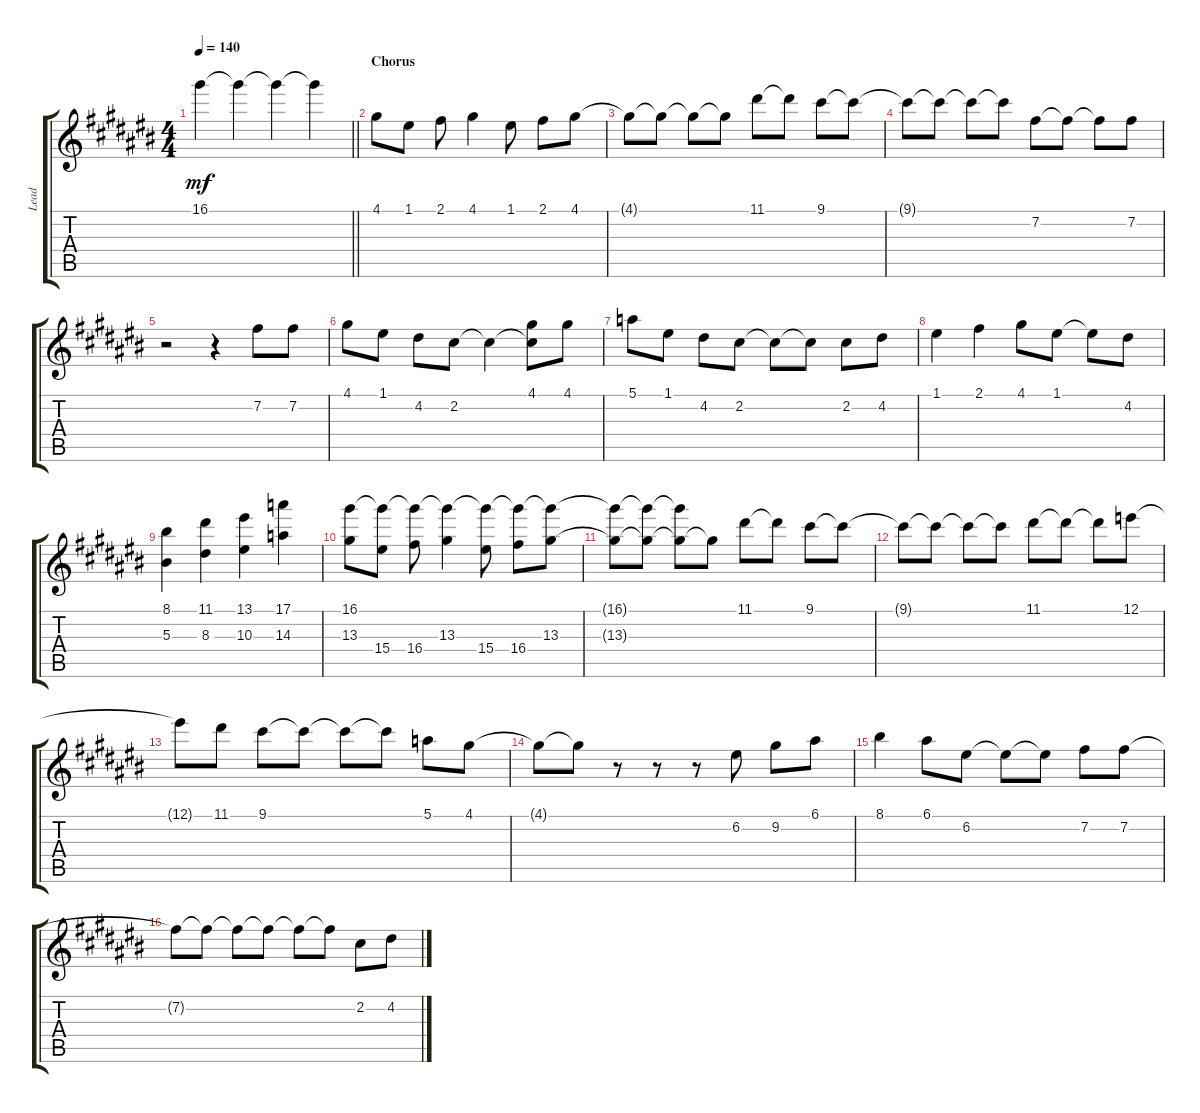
\track ("Lead" "Lead") {instrument acousticguitarnylon}
\staff {score tabs}
\tuning (E4 B3 G3 D3 A2 E2) {hide}
\ts (4 4)
\tempo 140
\clef g2
\barLineRight lightlight
\ks c#
16.1.4{dy mf} 16.1{t}.4 16.1{t}.4 16.1{t}.4 |
\section ("" "Chorus")
4.1.8 1.1.8 2.1.8 4.1.4 1.1.8 2.1.8 4.1.8 |
4.1{t}.8 4.1{t}.8 4.1{t}.8 4.1{t}.8 11.1.8 11.1{t}.8 9.1.8 9.1{t}.8 |
9.1{t}.8 9.1{t}.8 9.1{t}.8 9.1{t}.8 7.2.8 7.2{t}.8 7.2{t}.8 7.2.8 |
r.2 r.4 7.2.8 7.2.8 |
4.1.8 1.1.8 4.2.8 2.2.8 2.2{t}.4 (4.1 2.2{t}).8 4.1.8 |
5.1.8 1.1.8 4.2.8 2.2.8 2.2{t}.8 2.2{t}.8 2.2.8 4.2.8 |
1.1.4 2.1.4 4.1.8 1.1.8 1.1{t}.8 4.2.8 |
(8.1 5.3).4 (11.1 8.3).4 (13.1 10.3).4 (17.1 14.3).4 |
(16.1 13.3).8 (16.1{t} 15.4).8 (16.1{t} 16.4).8 (16.1{t} 13.3).4 (16.1{t} 15.4).8 (16.1{t} 16.4).8 (16.1{t} 13.3).8 |
(16.1{t} 13.3{t}).8 (16.1{t} 13.3{t}).8 (16.1{t} 13.3{t}).8 13.3{t}.8 11.1.8 11.1{t}.8 9.1.8 9.1{t}.8 |
9.1{t}.8 9.1{t}.8 9.1{t}.8 9.1{t}.8 11.1.8 11.1{t}.8 11.1{t}.8 12.1.8 |
12.1{t}.8 11.1.8 9.1.8 9.1{t}.8 9.1{t}.8 9.1{t}.8 5.1.8 4.1.8 |
4.1{t}.8 4.1{t}.8 r.8 r.8 r.8 6.2.8 9.2.8 6.1.8 |
8.1.4 6.1.8 6.2.8 6.2{t}.8 6.2{t}.8 7.2.8 7.2.8 |
7.2{t}.8 7.2{t}.8 7.2{t}.8 7.2{t}.8 7.2{t}.8 7.2{t}.8 2.2.8 4.2.8
